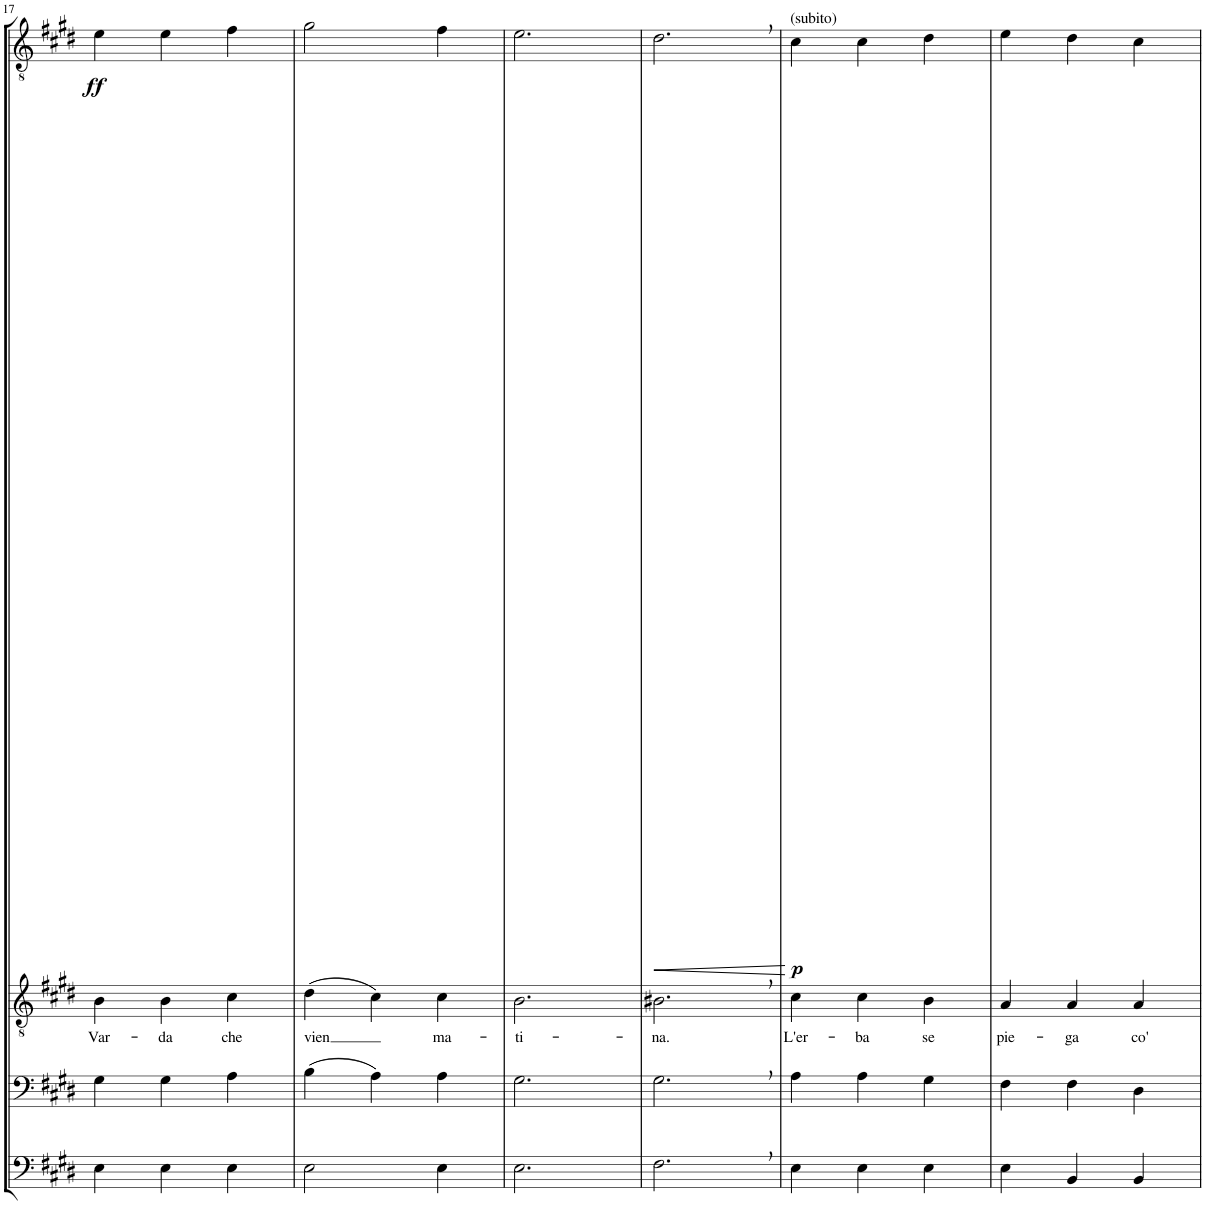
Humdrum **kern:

**kern	**kern	**kern	**text	**kern	**dynam
*part4	*part3	*part2	*part2	*part1	*part1
*staff4	*staff3	*staff2	*staff2	*staff1	*staff1
*I"Bass	*I"Baritone	*I"Tenor	*	*I"Tenor	*
!!LO:PB:g=z
*clefF4	*clefF4	*clefGv2	*	*clefGv2	*
*k[f#c#g#d#]	*k[f#c#g#d#]	*k[f#c#g#d#]	*	*k[f#c#g#d#]	*
*M3/4	*M3/4	*M3/4	*	*M3/4	*
=17	=17	=17	=17	=17	=17
!	!	!	!LO:LY:b	!	!LO:DY:b
4E\	4G#\	4B\	Var-	4e\	ff
!	!	!	!LO:LY:b	!	!
4E\	4G#\	4B\	-da	4e\	.
!	!	!	!LO:LY:b	!	!
4E\	4A\	4c#\	che	4f#\	.
=18	=18	=18	=18	=18	=18
!	!	!	!LO:LY:b	!	!
2E\	(4B\	(4d#\	vien	2g#\	.
.	4A\)	4c#\)	.	.	.
!	!	!	!LO:LY:b	!	!
4E\	4A\	4c#\	ma-	4f#\	.
=19	=19	=19	=19	=19	=19
!	!	!	!LO:LY:b	!	!
2.E\	2.G#\	2.B\	-ti-	2.e\	.
=20	=20	=20	=20	=20	=20
!	!	!	!LO:LY:b	!	!LO:HP:b
2.F#,\	2.G#,\	2.B#X,\	-na.	2.d#,\	<
.	.	.	.	.	[
=21	=21	=21	=21	=21	=21
!	!	!	!	!LO:TX:a:t=(subito)	!
!	!	!	!LO:LY:b	!	!LO:DY:b
4E\	4A\	4c#\	L'er-	4c#\	p
!	!	!	!LO:LY:b	!	!
4E\	4A\	4c#\	-ba	4c#\	.
!	!	!	!LO:LY:b	!	!
4E\	4G#\	4B\	se	4d#\	.
=22	=22	=22	=22	=22	=22
!	!	!	!LO:LY:b	!	!
4E\	4F#\	4A/	pie-	4e\	.
!	!	!	!LO:LY:b	!	!
4BB/	4F#\	4A/	-ga	4d#\	.
!	!	!	!LO:LY:b	!	!
4BB/	4D#\	4A/	co'	4c#\	.
=	=	=	=	=	=
*-	*-	*-	*-	*-	*-
